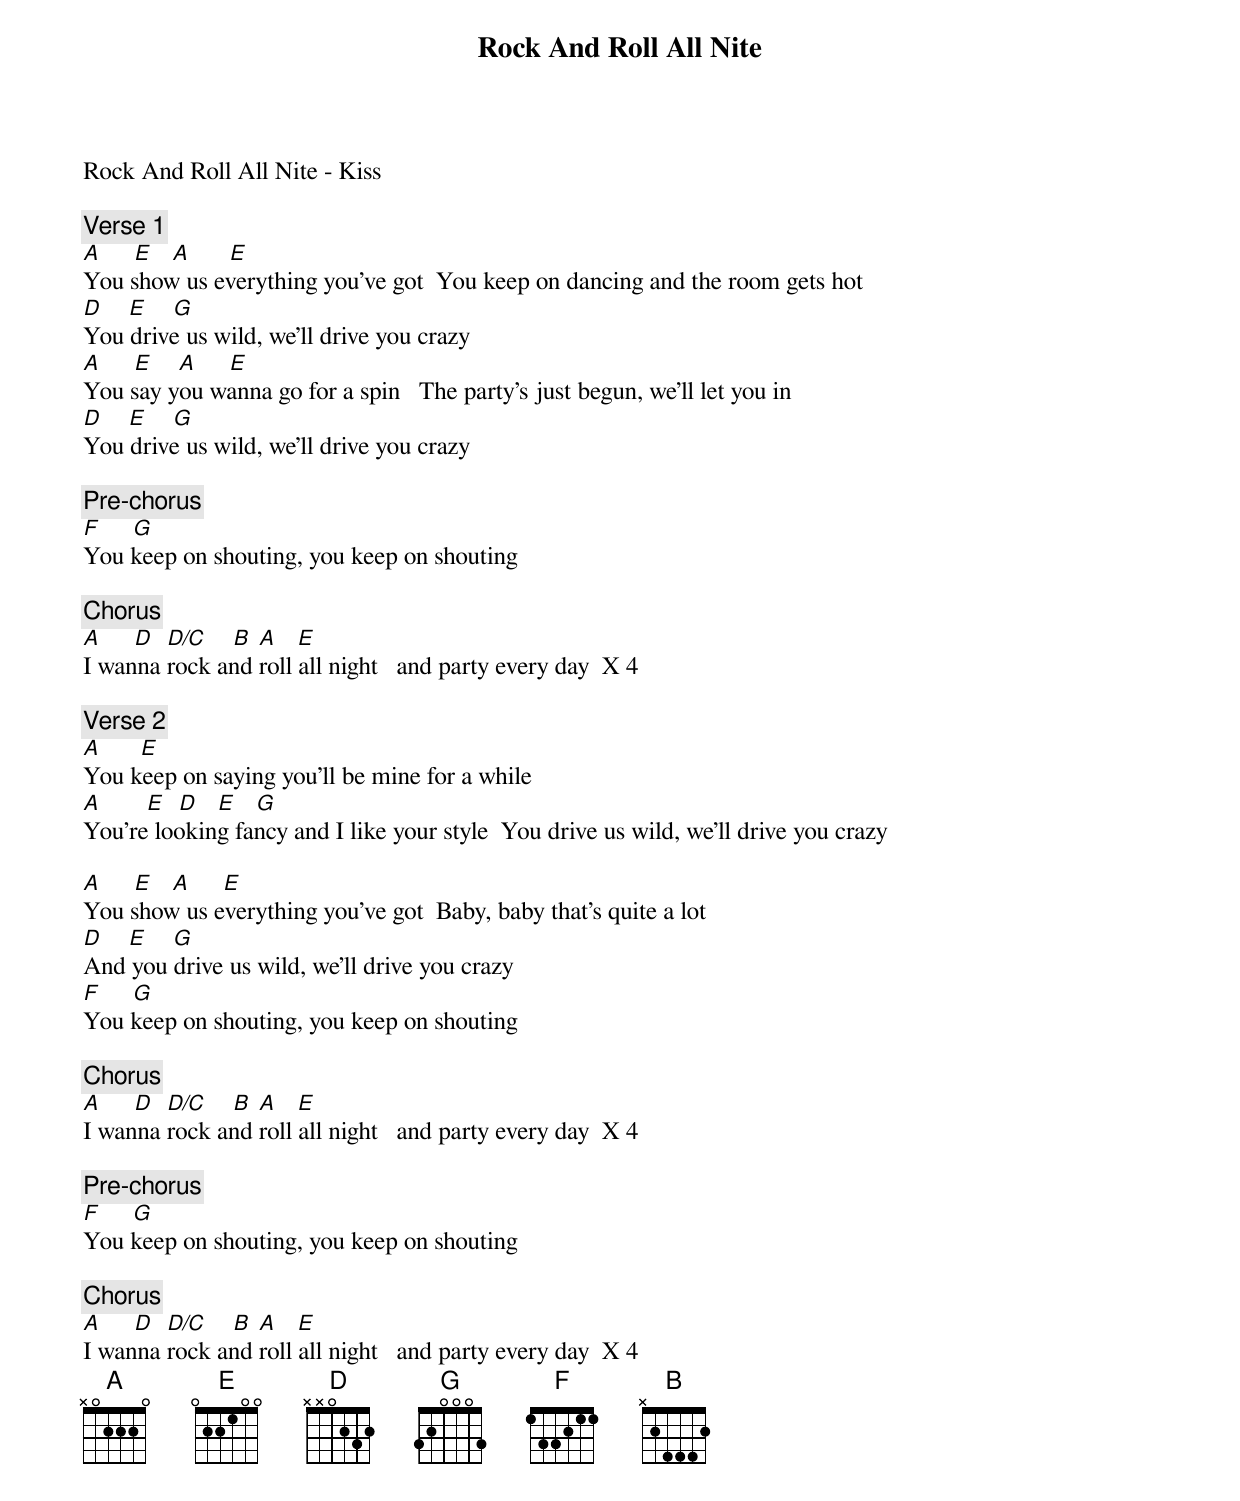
{title: Rock And Roll All Nite}
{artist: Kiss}
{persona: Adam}
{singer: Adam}
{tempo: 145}
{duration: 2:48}
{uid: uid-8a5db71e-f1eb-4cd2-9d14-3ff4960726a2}
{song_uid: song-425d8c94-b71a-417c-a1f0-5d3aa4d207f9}



Rock And Roll All Nite - Kiss

{comment: Verse 1}
[A]					[E]			[A]						[E]
You show us everything you've got 	You keep on dancing and the room gets hot
[D]				[E]				[G]
You drive us wild, we'll drive you crazy
[A]					[E] 			[A]					[E]
You say you wanna go for a spin 		The party's just begun, we'll let you in
[D]				[E]				[G]
You drive us wild, we'll drive you crazy

{comment: Pre-chorus}
[F]					[G]
You keep on shouting, you keep on shouting

{comment: Chorus}
[A]					[D]  [D/C]    [B]	[A]   [E]
I wanna rock and roll all night 		and party every day		X 4

{comment: Verse 2}
[A]						[E]
You keep on saying you'll be mine for a while
[A]							[E]		[D]			[E]			[G]
You're looking fancy and I like your style 	You drive us wild, we'll drive you crazy

[A]					[E]			[A]					[E]
You show us everything you've got 	Baby, baby that's quite a lot
[D]				[E]				[G]
And you drive us wild, we'll drive you crazy
[F]					[G]
You keep on shouting, you keep on shouting

{comment: Chorus}
[A]					[D]  [D/C]    [B]	[A]   [E]
I wanna rock and roll all night 		and party every day		X 4

{comment: Pre-chorus}
[F]					[G]
You keep on shouting, you keep on shouting

{comment: Chorus}
[A]					[D]  [D/C]    [B]	[A]   [E]
I wanna rock and roll all night 		and party every day		X 4
